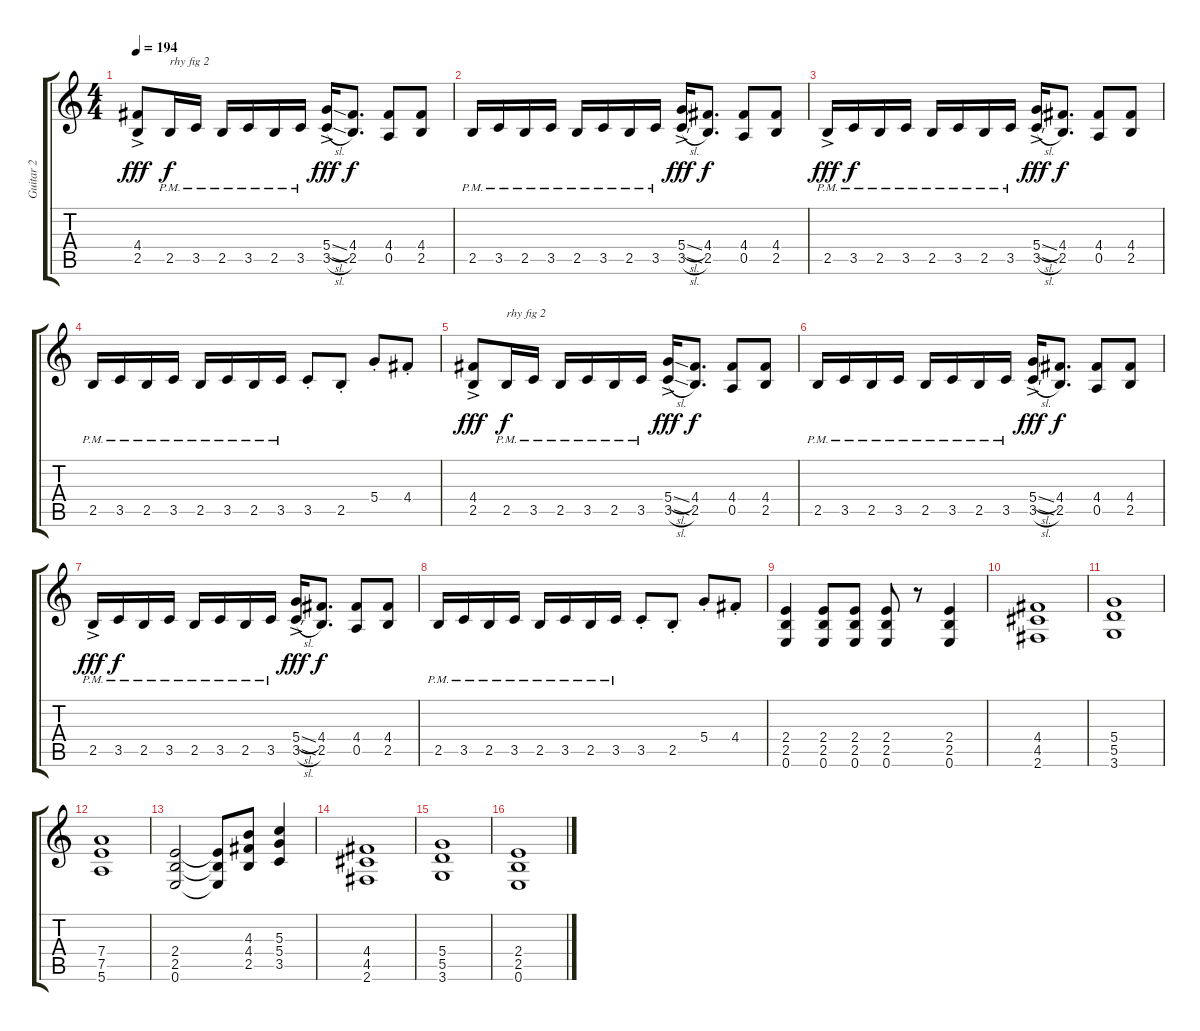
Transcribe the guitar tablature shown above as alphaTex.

\track ("Guitar 2" "Guitar 2") {instrument distortionguitar}
\staff {score tabs}
\tuning (E4 B3 G3 D3 A2 E2) {hide}
\ts (4 4)
\tempo 194
\clef g2
\ks c
(4.4{ac} 2.5{ac}).8{dy fff} 2.5{pm}.16{txt "rhy fig 2" dy f} 3.5{pm}.16 2.5{pm}.16 3.5{pm}.16 2.5{pm}.16 3.5{pm}.16 (5.4{sl ac} 3.5{sl ac}).16{dy fff} (4.4 2.5).8{d dy f} (4.4 0.5).8 (4.4 2.5).8 |
2.5{pm}.16 3.5{pm}.16 2.5{pm}.16 3.5{pm}.16 2.5{pm}.16 3.5{pm}.16 2.5{pm}.16 3.5{pm}.16 (5.4{sl ac} 3.5{sl ac}).16{dy fff} (4.4 2.5).8{d dy f} (4.4 0.5).8 (4.4 2.5).8 |
2.5{ac pm}.16{dy fff} 3.5{pm}.16{dy f} 2.5{pm}.16 3.5{pm}.16 2.5{pm}.16 3.5{pm}.16 2.5{pm}.16 3.5{pm}.16 (5.4{sl ac} 3.5{sl}).16{dy fff} (4.4 2.5).8{d dy f} (4.4 0.5).8 (4.4 2.5).8 |
2.5{pm}.16 3.5{pm}.16 2.5{pm}.16 3.5{pm}.16 2.5{pm}.16 3.5{pm}.16 2.5{pm}.16 3.5{pm}.16 3.5{st}.8 2.5{st}.8 5.4{st}.8 4.4{st}.8 |
(4.4{ac} 2.5{ac}).8{dy fff} 2.5{pm}.16{txt "rhy fig 2" dy f} 3.5{pm}.16 2.5{pm}.16 3.5{pm}.16 2.5{pm}.16 3.5{pm}.16 (5.4{sl ac} 3.5{sl ac}).16{dy fff} (4.4 2.5).8{d dy f} (4.4 0.5).8 (4.4 2.5).8 |
2.5{pm}.16 3.5{pm}.16 2.5{pm}.16 3.5{pm}.16 2.5{pm}.16 3.5{pm}.16 2.5{pm}.16 3.5{pm}.16 (5.4{sl ac} 3.5{sl ac}).16{dy fff} (4.4 2.5).8{d dy f} (4.4 0.5).8 (4.4 2.5).8 |
2.5{ac pm}.16{dy fff} 3.5{pm}.16{dy f} 2.5{pm}.16 3.5{pm}.16 2.5{pm}.16 3.5{pm}.16 2.5{pm}.16 3.5{pm}.16 (5.4{sl ac} 3.5{sl}).16{dy fff} (4.4 2.5).8{d dy f} (4.4 0.5).8 (4.4 2.5).8 |
2.5{pm}.16 3.5{pm}.16 2.5{pm}.16 3.5{pm}.16 2.5{pm}.16 3.5{pm}.16 2.5{pm}.16 3.5{pm}.16 3.5{st}.8 2.5{st}.8 5.4{st}.8 4.4{st}.8 |
(2.4 2.5 0.6).4 (2.4 2.5 0.6).8 (2.4 2.5 0.6).8 (2.4 2.5 0.6).8 r.8 (2.4 2.5 0.6).4 |
(4.4 4.5 2.6).1 |
(5.4 5.5 3.6).1 |
(7.4 7.5 5.6).1 |
(2.4 2.5 0.6).2 (2.4{t} 2.5{t} 0.6{t}).8 (4.3 4.4 2.5).8 (5.3 5.4 3.5).4 |
(4.4 4.5 2.6).1 |
(5.4 5.5 3.6).1 |
(2.4 2.5 0.6).1
